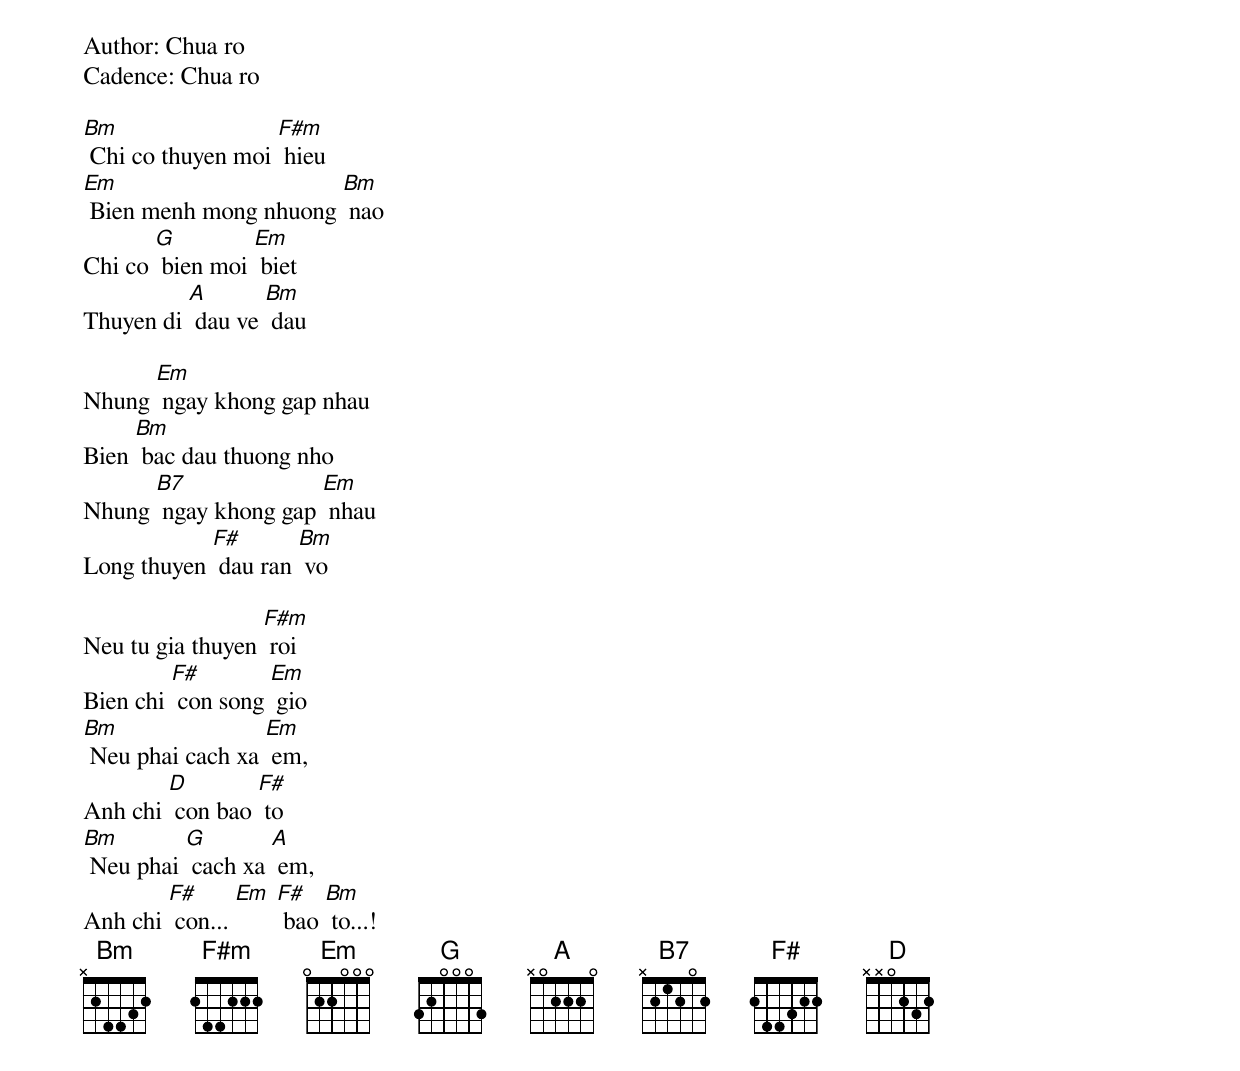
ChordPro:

Author: Chua ro
Cadence: Chua ro

[Bm] Chi co thuyen moi [F#m] hieu
[Em] Bien menh mong nhuong [Bm] nao
Chi co [G] bien moi [Em] biet
Thuyen di [A] dau ve [Bm] dau

Nhung [Em] ngay khong gap nhau
Bien [Bm] bac dau thuong nho
Nhung [B7] ngay khong gap [Em] nhau
Long thuyen [F#] dau ran [Bm] vo

Neu tu gia thuyen [F#m] roi
Bien chi [F#] con song [Em] gio
[Bm] Neu phai cach xa [Em] em,
Anh chi [D] con bao [F#] to
[Bm] Neu phai [G] cach xa [A] em,
Anh chi [F#] con... [Em] [F#] bao [Bm] to...!
